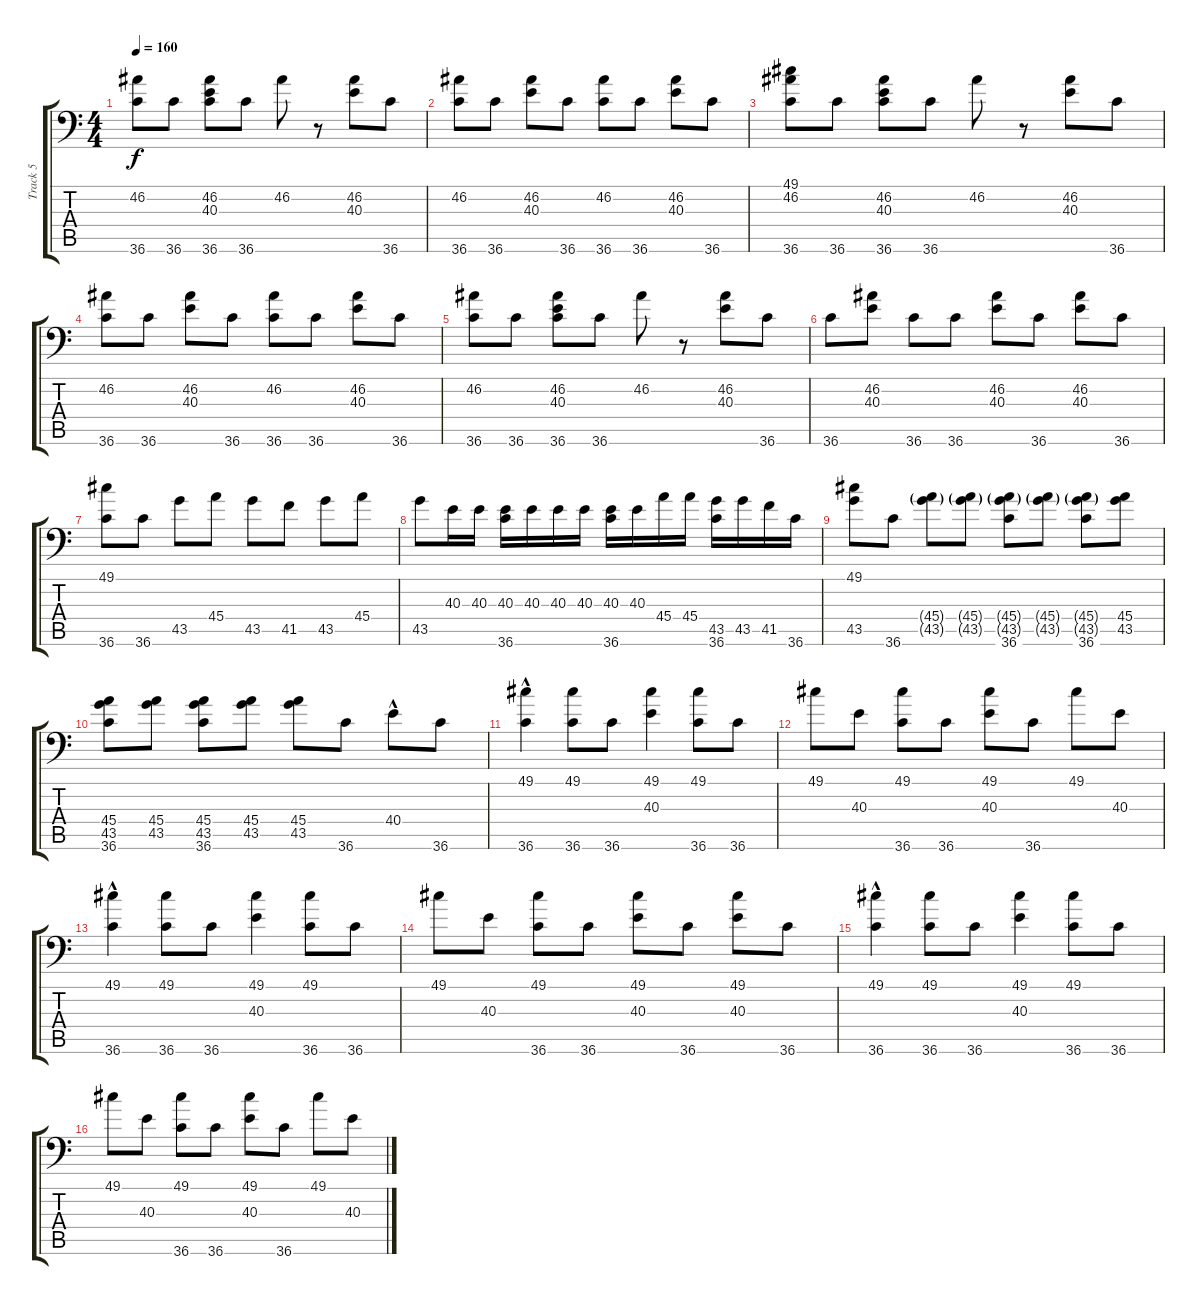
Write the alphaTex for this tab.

\track ("Track 5" "Track 5") {instrument acousticgrandpiano}
\staff {score tabs}
\tuning (C-1 C-1 C-1 C-1 C-1 C-1) {hide}
\ts (4 4)
\tempo 160
\clef f4
\ks c
(46.2 36.6).8{dy f} 36.6.8 (46.2 40.3 36.6).8 36.6.8 46.2.8 r.8 (46.2 40.3).8 36.6.8 |
(46.2 36.6).8 36.6.8 (46.2 40.3).8 36.6.8 (46.2 36.6).8 36.6.8 (46.2 40.3).8 36.6.8 |
(49.1 46.2 36.6).8 36.6.8 (46.2 40.3 36.6).8 36.6.8 46.2.8 r.8 (46.2 40.3).8 36.6.8 |
(46.2 36.6).8 36.6.8 (46.2 40.3).8 36.6.8 (46.2 36.6).8 36.6.8 (46.2 40.3).8 36.6.8 |
(46.2 36.6).8 36.6.8 (46.2 40.3 36.6).8 36.6.8 46.2.8 r.8 (46.2 40.3).8 36.6.8 |
36.6.8 (46.2 40.3).8 36.6.8 36.6.8 (46.2 40.3).8 36.6.8 (46.2 40.3).8 36.6.8 |
(49.1 36.6).8 36.6.8 43.5.8 45.4.8 43.5.8 41.5.8 43.5.8 45.4.8 |
43.5.8 40.3.16 40.3.16 (40.3 36.6).16 40.3.16 40.3.16 40.3.16 (40.3 36.6).16 40.3.16 45.4.16 45.4.16 (43.5 36.6).16 43.5.16 41.5.16 36.6.16 |
(49.1 43.5).8 36.6.8 (45.4{g} 43.5{g}).8 (45.4{g} 43.5{g}).8 (45.4{g} 43.5{g} 36.6).8 (45.4{g} 43.5{g}).8 (45.4{g} 43.5{g} 36.6).8 (45.4 43.5).8 |
(45.4 43.5 36.6).8 (45.4 43.5).8 (45.4 43.5 36.6).8 (45.4 43.5).8 (45.4 43.5).8 36.6.8 40.4{hac}.8 36.6.8 |
(49.1{hac} 36.6).4 (49.1 36.6).8 36.6.8 (49.1 40.3).4 (49.1 36.6).8 36.6.8 |
49.1.8 40.3.8 (49.1 36.6).8 36.6.8 (49.1 40.3).8 36.6.8 49.1.8 40.3.8 |
(49.1{hac} 36.6).4 (49.1 36.6).8 36.6.8 (49.1 40.3).4 (49.1 36.6).8 36.6.8 |
49.1.8 40.3.8 (49.1 36.6).8 36.6.8 (49.1 40.3).8 36.6.8 (49.1 40.3).8 36.6.8 |
(49.1{hac} 36.6).4 (49.1 36.6).8 36.6.8 (49.1 40.3).4 (49.1 36.6).8 36.6.8 |
49.1.8 40.3.8 (49.1 36.6).8 36.6.8 (49.1 40.3).8 36.6.8 49.1.8 40.3.8
